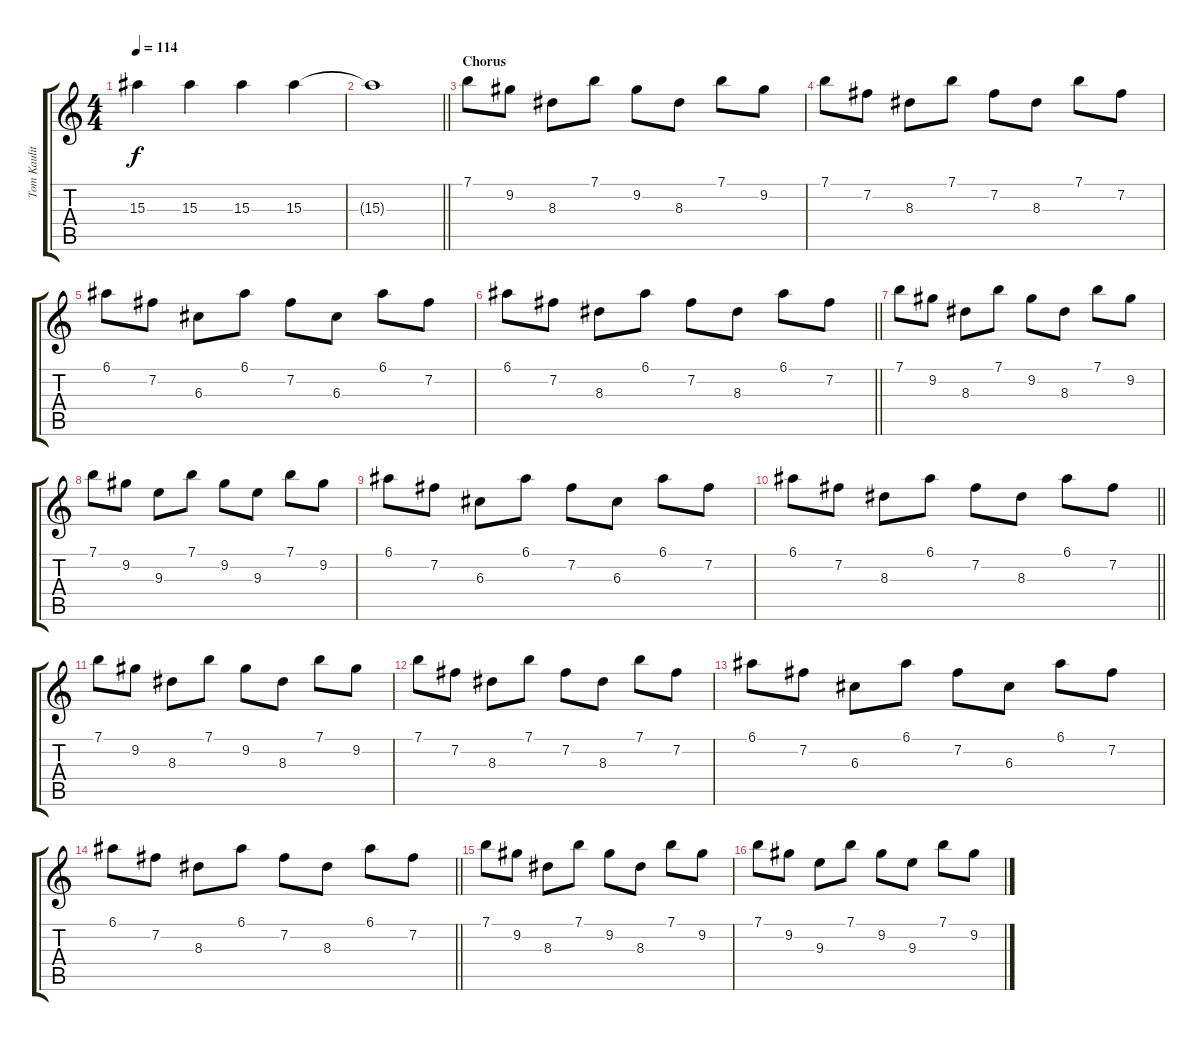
\track ("Tom Kaulitz (2nd)" "Tom Kaulit") {instrument electricguitarclean}
\staff {score tabs}
\tuning (E4 B3 G3 D3 A2 E2) {hide}
\ts (4 4)
\tempo 114
\clef g2
\ks c
15.3.4{dy f} 15.3.4 15.3.4 15.3.4 |
\barLineRight lightlight
15.3{t}.1 |
\section ("" "Chorus")
7.1.8 9.2.8 8.3.8 7.1.8 9.2.8 8.3.8 7.1.8 9.2.8 |
7.1.8 7.2.8 8.3.8 7.1.8 7.2.8 8.3.8 7.1.8 7.2.8 |
6.1.8 7.2.8 6.3.8 6.1.8 7.2.8 6.3.8 6.1.8 7.2.8 |
\barLineRight lightlight
6.1.8 7.2.8 8.3.8 6.1.8 7.2.8 8.3.8 6.1.8 7.2.8 |
7.1.8 9.2.8 8.3.8 7.1.8 9.2.8 8.3.8 7.1.8 9.2.8 |
7.1.8 9.2.8 9.3.8 7.1.8 9.2.8 9.3.8 7.1.8 9.2.8 |
6.1.8 7.2.8 6.3.8 6.1.8 7.2.8 6.3.8 6.1.8 7.2.8 |
\barLineRight lightlight
6.1.8 7.2.8 8.3.8 6.1.8 7.2.8 8.3.8 6.1.8 7.2.8 |
7.1.8 9.2.8 8.3.8 7.1.8 9.2.8 8.3.8 7.1.8 9.2.8 |
7.1.8 7.2.8 8.3.8 7.1.8 7.2.8 8.3.8 7.1.8 7.2.8 |
6.1.8 7.2.8 6.3.8 6.1.8 7.2.8 6.3.8 6.1.8 7.2.8 |
\barLineRight lightlight
6.1.8 7.2.8 8.3.8 6.1.8 7.2.8 8.3.8 6.1.8 7.2.8 |
7.1.8 9.2.8 8.3.8 7.1.8 9.2.8 8.3.8 7.1.8 9.2.8 |
7.1.8 9.2.8 9.3.8 7.1.8 9.2.8 9.3.8 7.1.8 9.2.8
